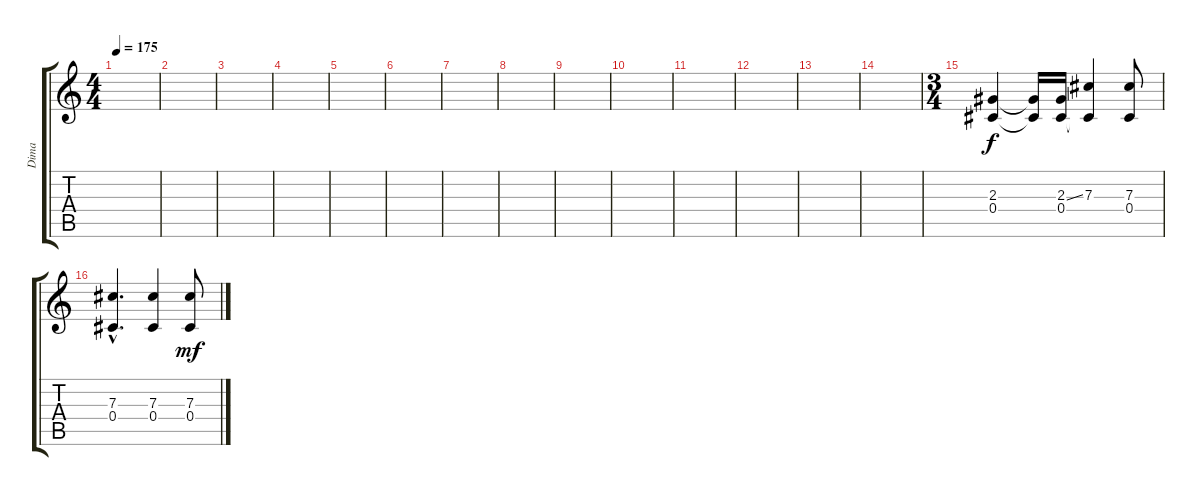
\track ("Dima" "Dima") {instrument electricguitarclean}
\staff {score tabs}
\tuning (Eb4 Bb3 Gb3 Db3 Ab2 Db2) {hide}
\ts (4 4)
\tempo 175
\clef g2
\ks c
|
|
|
|
|
|
|
|
|
|
|
|
|
|
\ts (3 4)
(2.3 0.4).4 (2.3{t} 0.4{t}).16 (2.3{ss} 0.4).16 (7.3 0.4{t}).4 (7.3 0.4).8 |
(7.3{hac} 0.4{hac}).4{d} (7.3 0.4).4 (7.3 0.4).8{dy mf}
